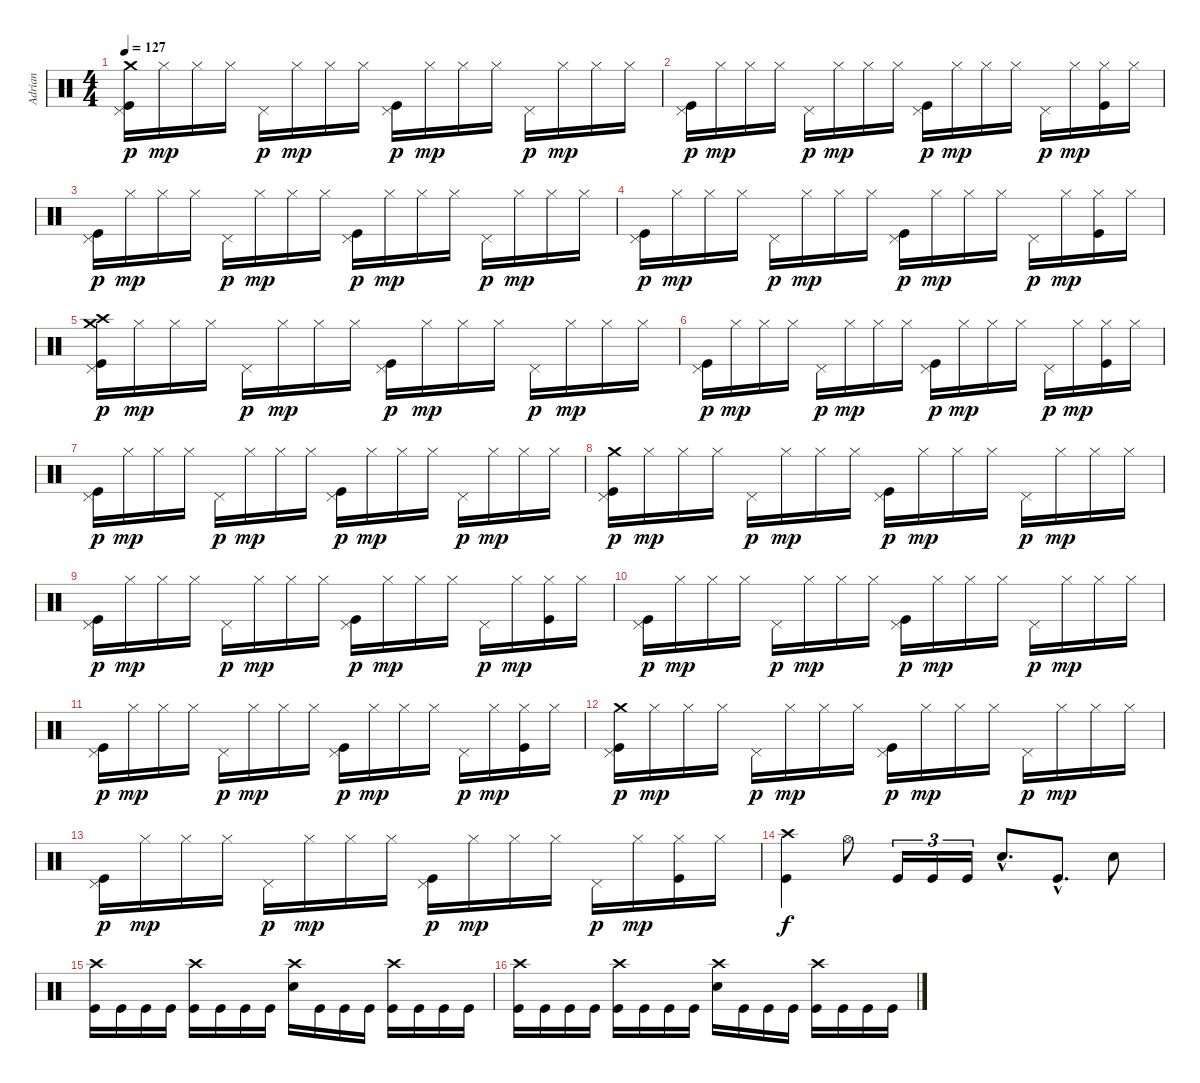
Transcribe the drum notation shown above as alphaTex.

\track ("Adrian" "Adrian") {instrument percussion}
\staff {score}
\articulation defaults
\ts (4 4)
\tempo 127
\clef neutral
\ks c
("Crash medium (hit)" "Kick (hit)" "Pedal Hi-Hat (hit)").16{dy p} "Hi-Hat (closed)".16{dy mp} "Hi-Hat (closed)".16 "Hi-Hat (closed)".16 "Pedal Hi-Hat (hit)".16{dy p} "Hi-Hat (closed)".16{dy mp} "Hi-Hat (closed)".16 "Hi-Hat (closed)".16 ("Kick (hit)" "Pedal Hi-Hat (hit)").16{dy p} "Hi-Hat (closed)".16{dy mp} "Hi-Hat (closed)".16 "Hi-Hat (closed)".16 "Pedal Hi-Hat (hit)".16{dy p} "Hi-Hat (closed)".16{dy mp} "Hi-Hat (closed)".16 "Hi-Hat (closed)".16 |
("Kick (hit)" "Pedal Hi-Hat (hit)").16{dy p} "Hi-Hat (closed)".16{dy mp} "Hi-Hat (closed)".16 "Hi-Hat (closed)".16 "Pedal Hi-Hat (hit)".16{dy p} "Hi-Hat (closed)".16{dy mp} "Hi-Hat (closed)".16 "Hi-Hat (closed)".16 ("Kick (hit)" "Pedal Hi-Hat (hit)").16{dy p} "Hi-Hat (closed)".16{dy mp} "Hi-Hat (closed)".16 "Hi-Hat (closed)".16 "Pedal Hi-Hat (hit)".16{dy p} "Hi-Hat (closed)".16{dy mp} ("Kick (hit)" "Hi-Hat (closed)").16 "Hi-Hat (closed)".16 |
("Kick (hit)" "Pedal Hi-Hat (hit)").16{dy p} "Hi-Hat (closed)".16{dy mp} "Hi-Hat (closed)".16 "Hi-Hat (closed)".16 "Pedal Hi-Hat (hit)".16{dy p} "Hi-Hat (closed)".16{dy mp} "Hi-Hat (closed)".16 "Hi-Hat (closed)".16 ("Kick (hit)" "Pedal Hi-Hat (hit)").16{dy p} "Hi-Hat (closed)".16{dy mp} "Hi-Hat (closed)".16 "Hi-Hat (closed)".16 "Pedal Hi-Hat (hit)".16{dy p} "Hi-Hat (closed)".16{dy mp} "Hi-Hat (closed)".16 "Hi-Hat (closed)".16 |
("Kick (hit)" "Pedal Hi-Hat (hit)").16{dy p} "Hi-Hat (closed)".16{dy mp} "Hi-Hat (closed)".16 "Hi-Hat (closed)".16 "Pedal Hi-Hat (hit)".16{dy p} "Hi-Hat (closed)".16{dy mp} "Hi-Hat (closed)".16 "Hi-Hat (closed)".16 ("Kick (hit)" "Pedal Hi-Hat (hit)").16{dy p} "Hi-Hat (closed)".16{dy mp} "Hi-Hat (closed)".16 "Hi-Hat (closed)".16 "Pedal Hi-Hat (hit)".16{dy p} "Hi-Hat (closed)".16{dy mp} ("Kick (hit)" "Hi-Hat (closed)").16 "Hi-Hat (closed)".16 |
("Crash medium (hit)" "Kick (hit)" "Crash high (hit)" "Pedal Hi-Hat (hit)").16{dy p} "Hi-Hat (closed)".16{dy mp} "Hi-Hat (closed)".16 "Hi-Hat (closed)".16 "Pedal Hi-Hat (hit)".16{dy p} "Hi-Hat (closed)".16{dy mp} "Hi-Hat (closed)".16 "Hi-Hat (closed)".16 ("Kick (hit)" "Pedal Hi-Hat (hit)").16{dy p} "Hi-Hat (closed)".16{dy mp} "Hi-Hat (closed)".16 "Hi-Hat (closed)".16 "Pedal Hi-Hat (hit)".16{dy p} "Hi-Hat (closed)".16{dy mp} "Hi-Hat (closed)".16 "Hi-Hat (closed)".16 |
("Kick (hit)" "Pedal Hi-Hat (hit)").16{dy p} "Hi-Hat (closed)".16{dy mp} "Hi-Hat (closed)".16 "Hi-Hat (closed)".16 "Pedal Hi-Hat (hit)".16{dy p} "Hi-Hat (closed)".16{dy mp} "Hi-Hat (closed)".16 "Hi-Hat (closed)".16 ("Kick (hit)" "Pedal Hi-Hat (hit)").16{dy p} "Hi-Hat (closed)".16{dy mp} "Hi-Hat (closed)".16 "Hi-Hat (closed)".16 "Pedal Hi-Hat (hit)".16{dy p} "Hi-Hat (closed)".16{dy mp} ("Kick (hit)" "Hi-Hat (closed)").16 "Hi-Hat (closed)".16 |
("Kick (hit)" "Pedal Hi-Hat (hit)").16{dy p} "Hi-Hat (closed)".16{dy mp} "Hi-Hat (closed)".16 "Hi-Hat (closed)".16 "Pedal Hi-Hat (hit)".16{dy p} "Hi-Hat (closed)".16{dy mp} "Hi-Hat (closed)".16 "Hi-Hat (closed)".16 ("Kick (hit)" "Pedal Hi-Hat (hit)").16{dy p} "Hi-Hat (closed)".16{dy mp} "Hi-Hat (closed)".16 "Hi-Hat (closed)".16 "Pedal Hi-Hat (hit)".16{dy p} "Hi-Hat (closed)".16{dy mp} "Hi-Hat (closed)".16 "Hi-Hat (closed)".16 |
("Crash medium (hit)" "Kick (hit)" "Pedal Hi-Hat (hit)").16{dy p} "Hi-Hat (closed)".16{dy mp} "Hi-Hat (closed)".16 "Hi-Hat (closed)".16 "Pedal Hi-Hat (hit)".16{dy p} "Hi-Hat (closed)".16{dy mp} "Hi-Hat (closed)".16 "Hi-Hat (closed)".16 ("Kick (hit)" "Pedal Hi-Hat (hit)").16{dy p} "Hi-Hat (closed)".16{dy mp} "Hi-Hat (closed)".16 "Hi-Hat (closed)".16 "Pedal Hi-Hat (hit)".16{dy p} "Hi-Hat (closed)".16{dy mp} "Hi-Hat (closed)".16 "Hi-Hat (closed)".16 |
("Kick (hit)" "Pedal Hi-Hat (hit)").16{dy p} "Hi-Hat (closed)".16{dy mp} "Hi-Hat (closed)".16 "Hi-Hat (closed)".16 "Pedal Hi-Hat (hit)".16{dy p} "Hi-Hat (closed)".16{dy mp} "Hi-Hat (closed)".16 "Hi-Hat (closed)".16 ("Kick (hit)" "Pedal Hi-Hat (hit)").16{dy p} "Hi-Hat (closed)".16{dy mp} "Hi-Hat (closed)".16 "Hi-Hat (closed)".16 "Pedal Hi-Hat (hit)".16{dy p} "Hi-Hat (closed)".16{dy mp} ("Kick (hit)" "Hi-Hat (closed)").16 "Hi-Hat (closed)".16 |
("Kick (hit)" "Pedal Hi-Hat (hit)").16{dy p} "Hi-Hat (closed)".16{dy mp} "Hi-Hat (closed)".16 "Hi-Hat (closed)".16 "Pedal Hi-Hat (hit)".16{dy p} "Hi-Hat (closed)".16{dy mp} "Hi-Hat (closed)".16 "Hi-Hat (closed)".16 ("Kick (hit)" "Pedal Hi-Hat (hit)").16{dy p} "Hi-Hat (closed)".16{dy mp} "Hi-Hat (closed)".16 "Hi-Hat (closed)".16 "Pedal Hi-Hat (hit)".16{dy p} "Hi-Hat (closed)".16{dy mp} "Hi-Hat (closed)".16 "Hi-Hat (closed)".16 |
("Kick (hit)" "Pedal Hi-Hat (hit)").16{dy p} "Hi-Hat (closed)".16{dy mp} "Hi-Hat (closed)".16 "Hi-Hat (closed)".16 "Pedal Hi-Hat (hit)".16{dy p} "Hi-Hat (closed)".16{dy mp} "Hi-Hat (closed)".16 "Hi-Hat (closed)".16 ("Kick (hit)" "Pedal Hi-Hat (hit)").16{dy p} "Hi-Hat (closed)".16{dy mp} "Hi-Hat (closed)".16 "Hi-Hat (closed)".16 "Pedal Hi-Hat (hit)".16{dy p} "Hi-Hat (closed)".16{dy mp} ("Kick (hit)" "Hi-Hat (closed)").16 "Hi-Hat (closed)".16 |
("Crash medium (hit)" "Kick (hit)" "Pedal Hi-Hat (hit)").16{dy p} "Hi-Hat (closed)".16{dy mp} "Hi-Hat (closed)".16 "Hi-Hat (closed)".16 "Pedal Hi-Hat (hit)".16{dy p} "Hi-Hat (closed)".16{dy mp} "Hi-Hat (closed)".16 "Hi-Hat (closed)".16 ("Kick (hit)" "Pedal Hi-Hat (hit)").16{dy p} "Hi-Hat (closed)".16{dy mp} "Hi-Hat (closed)".16 "Hi-Hat (closed)".16 "Pedal Hi-Hat (hit)".16{dy p} "Hi-Hat (closed)".16{dy mp} "Hi-Hat (closed)".16 "Hi-Hat (closed)".16 |
("Kick (hit)" "Pedal Hi-Hat (hit)").16{dy p} "Hi-Hat (closed)".16{dy mp} "Hi-Hat (closed)".16 "Hi-Hat (closed)".16 "Pedal Hi-Hat (hit)".16{dy p} "Hi-Hat (closed)".16{dy mp} "Hi-Hat (closed)".16 "Hi-Hat (closed)".16 ("Kick (hit)" "Pedal Hi-Hat (hit)").16{dy p} "Hi-Hat (closed)".16{dy mp} "Hi-Hat (closed)".16 "Hi-Hat (closed)".16 "Pedal Hi-Hat (hit)".16{dy p} "Hi-Hat (closed)".16{dy mp} ("Kick (hit)" "Hi-Hat (closed)").16 "Hi-Hat (closed)".16 |
("Crash high (hit)" "Kick (hit)").4{dy f} "Hi-Hat (open)".8 "Kick (hit)".16{tu (3 2)} "Kick (hit)".16{tu (3 2)} "Kick (hit)".16{tu (3 2)} "Electric Snare (hit)"{hac}.8{d} "Kick (hit)"{hac}.8{d} "Electric Snare (hit)".8 |
("Crash high (hit)" "Kick (hit)").16 "Kick (hit)".16 "Kick (hit)".16 "Kick (hit)".16 ("Crash high (hit)" "Kick (hit)").16 "Kick (hit)".16 "Kick (hit)".16 "Kick (hit)".16 ("Crash high (hit)" "Electric Snare (hit)").16 "Kick (hit)".16 "Kick (hit)".16 "Kick (hit)".16 ("Crash high (hit)" "Kick (hit)").16 "Kick (hit)".16 "Kick (hit)".16 "Kick (hit)".16 |
("Crash high (hit)" "Kick (hit)").16 "Kick (hit)".16 "Kick (hit)".16 "Kick (hit)".16 ("Crash high (hit)" "Kick (hit)").16 "Kick (hit)".16 "Kick (hit)".16 "Kick (hit)".16 ("Crash high (hit)" "Electric Snare (hit)").16 "Kick (hit)".16 "Kick (hit)".16 "Kick (hit)".16 ("Crash high (hit)" "Kick (hit)").16 "Kick (hit)".16 "Kick (hit)".16 "Kick (hit)".16
